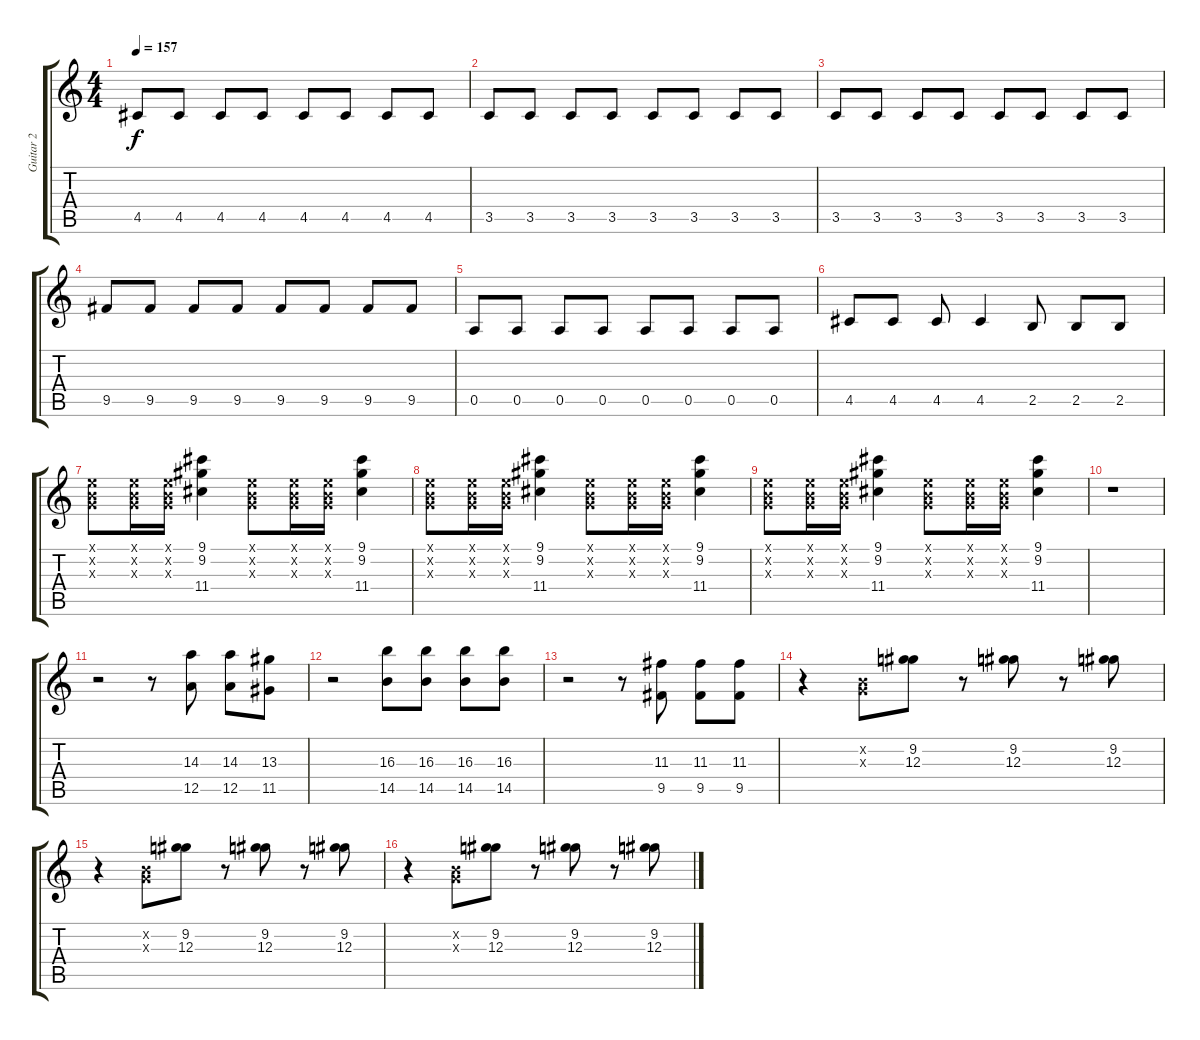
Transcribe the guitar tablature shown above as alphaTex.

\track ("Guitar 2" "Guitar 2") {instrument distortionguitar}
\staff {score tabs}
\tuning (E4 B3 G3 D3 A2 E2) {hide}
\ts (4 4)
\tempo 157
\clef g2
\ks c
4.5.8{dy f} 4.5.8 4.5.8 4.5.8 4.5.8 4.5.8 4.5.8 4.5.8 |
3.5.8 3.5.8 3.5.8 3.5.8 3.5.8 3.5.8 3.5.8 3.5.8 |
3.5.8 3.5.8 3.5.8 3.5.8 3.5.8 3.5.8 3.5.8 3.5.8 |
9.5.8 9.5.8 9.5.8 9.5.8 9.5.8 9.5.8 9.5.8 9.5.8 |
0.5.8 0.5.8 0.5.8 0.5.8 0.5.8 0.5.8 0.5.8 0.5.8 |
4.5.8 4.5.8 4.5.8 4.5.4 2.5.8 2.5.8 2.5.8 |
(0.1{x} 0.2{x} 0.3{x}).8 (0.1{x} 0.2{x} 0.3{x}).16 (0.1{x} 0.2{x} 0.3{x}).16 (9.1 9.2 11.4).4 (0.1{x} 0.2{x} 0.3{x}).8 (0.1{x} 0.2{x} 0.3{x}).16 (0.1{x} 0.2{x} 0.3{x}).16 (9.1 9.2 11.4).4 |
(0.1{x} 0.2{x} 0.3{x}).8 (0.1{x} 0.2{x} 0.3{x}).16 (0.1{x} 0.2{x} 0.3{x}).16 (9.1 9.2 11.4).4 (0.1{x} 0.2{x} 0.3{x}).8 (0.1{x} 0.2{x} 0.3{x}).16 (0.1{x} 0.2{x} 0.3{x}).16 (9.1 9.2 11.4).4 |
(0.1{x} 0.2{x} 0.3{x}).8 (0.1{x} 0.2{x} 0.3{x}).16 (0.1{x} 0.2{x} 0.3{x}).16 (9.1 9.2 11.4).4 (0.1{x} 0.2{x} 0.3{x}).8 (0.1{x} 0.2{x} 0.3{x}).16 (0.1{x} 0.2{x} 0.3{x}).16 (9.1 9.2 11.4).4 |
r.1 |
r.2 r.8 (14.3 12.5).8 (14.3 12.5).8 (13.3 11.5).8 |
r.2 (16.3 14.5).8 (16.3 14.5).8 (16.3 14.5).8 (16.3 14.5).8 |
r.2 r.8 (11.3 9.5).8 (11.3 9.5).8 (11.3 9.5).8 |
r.4 (0.2{x} 0.3{x}).8 (9.2 12.3).8 r.8 (9.2 12.3).8 r.8 (9.2 12.3).8 |
r.4 (0.2{x} 0.3{x}).8 (9.2 12.3).8 r.8 (9.2 12.3).8 r.8 (9.2 12.3).8 |
r.4 (0.2{x} 0.3{x}).8 (9.2 12.3).8 r.8 (9.2 12.3).8 r.8 (9.2 12.3).8
